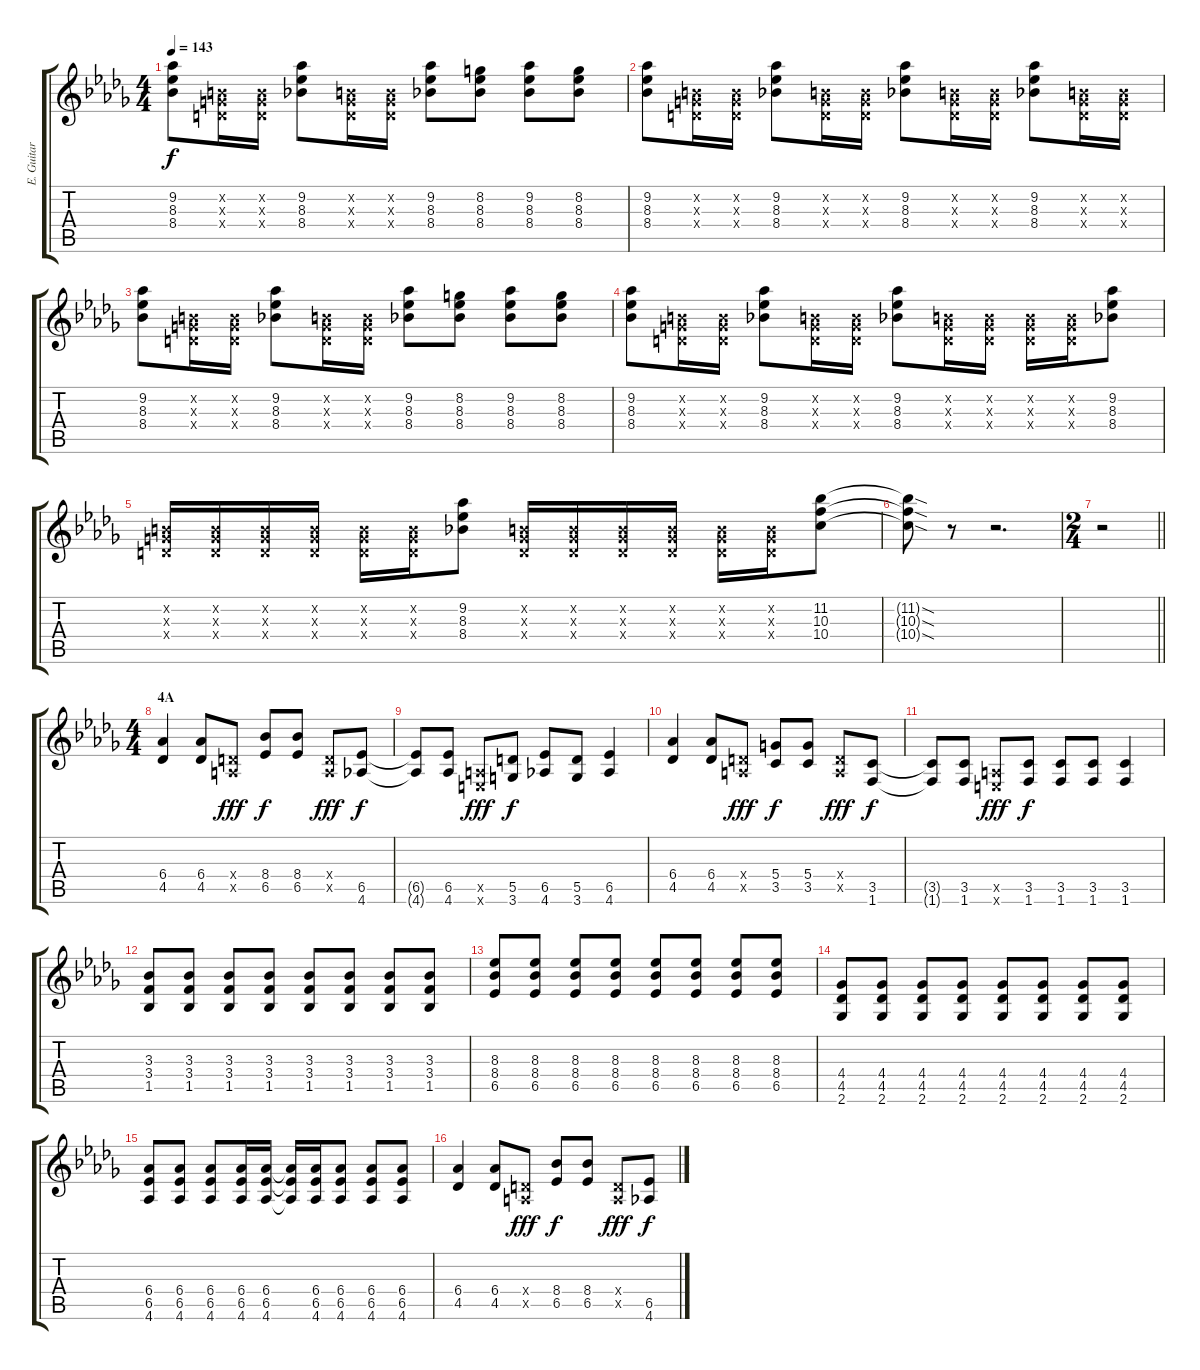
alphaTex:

\track ("E. Guitar I" "E. Guitar ") {instrument overdrivenguitar}
\staff {score tabs}
\tuning (E4 B3 G3 D3 A2 E2) {hide}
\ts (4 4)
\tempo 143
\clef g2
\ks db
(9.2 8.3 8.4).8{dy f} (0.2{x} 0.3{x} 0.4{x}).16 (0.2{x} 0.3{x} 0.4{x}).16 (9.2 8.3 8.4).8 (0.2{x} 0.3{x} 0.4{x}).16 (0.2{x} 0.3{x} 0.4{x}).16 (9.2 8.3 8.4).8 (8.2 8.3 8.4).8 (9.2 8.3 8.4).8 (8.2 8.3 8.4).8 |
(9.2 8.3 8.4).8 (0.2{x} 0.3{x} 0.4{x}).16 (0.2{x} 0.3{x} 0.4{x}).16 (9.2 8.3 8.4).8 (0.2{x} 0.3{x} 0.4{x}).16 (0.2{x} 0.3{x} 0.4{x}).16 (9.2 8.3 8.4).8 (0.2{x} 0.3{x} 0.4{x}).16 (0.2{x} 0.3{x} 0.4{x}).16 (9.2 8.3 8.4).8 (0.2{x} 0.3{x} 0.4{x}).16 (0.2{x} 0.3{x} 0.4{x}).16 |
(9.2 8.3 8.4).8 (0.2{x} 0.3{x} 0.4{x}).16 (0.2{x} 0.3{x} 0.4{x}).16 (9.2 8.3 8.4).8 (0.2{x} 0.3{x} 0.4{x}).16 (0.2{x} 0.3{x} 0.4{x}).16 (9.2 8.3 8.4).8 (8.2 8.3 8.4).8 (9.2 8.3 8.4).8 (8.2 8.3 8.4).8 |
(9.2 8.3 8.4).8 (0.2{x} 0.3{x} 0.4{x}).16 (0.2{x} 0.3{x} 0.4{x}).16 (9.2 8.3 8.4).8 (0.2{x} 0.3{x} 0.4{x}).16 (0.2{x} 0.3{x} 0.4{x}).16 (9.2 8.3 8.4).8 (0.2{x} 0.3{x} 0.4{x}).16 (0.2{x} 0.3{x} 0.4{x}).16 (0.2{x} 0.3{x} 0.4{x}).16 (0.2{x} 0.3{x} 0.4{x}).16 (9.2 8.3 8.4).8 |
(0.2{x} 0.3{x} 0.4{x}).16 (0.2{x} 0.3{x} 0.4{x}).16 (0.2{x} 0.3{x} 0.4{x}).16 (0.2{x} 0.3{x} 0.4{x}).16 (0.2{x} 0.3{x} 0.4{x}).16 (0.2{x} 0.3{x} 0.4{x}).16 (9.2 8.3 8.4).8 (0.2{x} 0.3{x} 0.4{x}).16 (0.2{x} 0.3{x} 0.4{x}).16 (0.2{x} 0.3{x} 0.4{x}).16 (0.2{x} 0.3{x} 0.4{x}).16 (0.2{x} 0.3{x} 0.4{x}).16 (0.2{x} 0.3{x} 0.4{x}).16 (11.2 10.3 10.4).8 |
(11.2{sod t} 10.3{sod t} 10.4{sod t}).8 r.8 r.2{d} |
\ts (2 4)
\barLineRight lightlight
r.2 |
\ts (4 4)
\section ("" "4A")
(6.4 4.5).4 (6.4 4.5).8 (0.4{x} 0.5{x}).8{dy fff} (8.4 6.5).8{dy f} (8.4 6.5).8 (0.4{x} 0.5{x}).8{dy fff} (6.5 4.6).8{dy f} |
(6.5{t} 4.6{t}).8 (6.5 4.6).8 (0.5{x} 0.6{x}).8{dy fff} (5.5 3.6).8{dy f} (6.5 4.6).8 (5.5 3.6).8 (6.5 4.6).4 |
(6.4 4.5).4 (6.4 4.5).8 (0.4{x} 0.5{x}).8{dy fff} (5.4 3.5).8{dy f} (5.4 3.5).8 (0.4{x} 0.5{x}).8{dy fff} (3.5 1.6).8{dy f} |
(3.5{t} 1.6{t}).8 (3.5 1.6).8 (0.5{x} 0.6{x}).8{dy fff} (3.5 1.6).8{dy f} (3.5 1.6).8 (3.5 1.6).8 (3.5 1.6).4 |
(3.3 3.4 1.5).8 (3.3 3.4 1.5).8 (3.3 3.4 1.5).8 (3.3 3.4 1.5).8 (3.3 3.4 1.5).8 (3.3 3.4 1.5).8 (3.3 3.4 1.5).8 (3.3 3.4 1.5).8 |
(8.3 8.4 6.5).8 (8.3 8.4 6.5).8 (8.3 8.4 6.5).8 (8.3 8.4 6.5).8 (8.3 8.4 6.5).8 (8.3 8.4 6.5).8 (8.3 8.4 6.5).8 (8.3 8.4 6.5).8 |
(4.4 4.5 2.6).8 (4.4 4.5 2.6).8 (4.4 4.5 2.6).8 (4.4 4.5 2.6).8 (4.4 4.5 2.6).8 (4.4 4.5 2.6).8 (4.4 4.5 2.6).8 (4.4 4.5 2.6).8 |
(6.4 6.5 4.6).8 (6.4 6.5 4.6).8 (6.4 6.5 4.6).8 (6.4 6.5 4.6).16 (6.4 6.5 4.6).16 (6.4{t} 6.5{t} 4.6{t}).16 (6.4 6.5 4.6).16 (6.4 6.5 4.6).8 (6.4 6.5 4.6).8 (6.4 6.5 4.6).8 |
(6.4 4.5).4 (6.4 4.5).8 (0.4{x} 0.5{x}).8{dy fff} (8.4 6.5).8{dy f} (8.4 6.5).8 (0.4{x} 0.5{x}).8{dy fff} (6.5 4.6).8{dy f}
